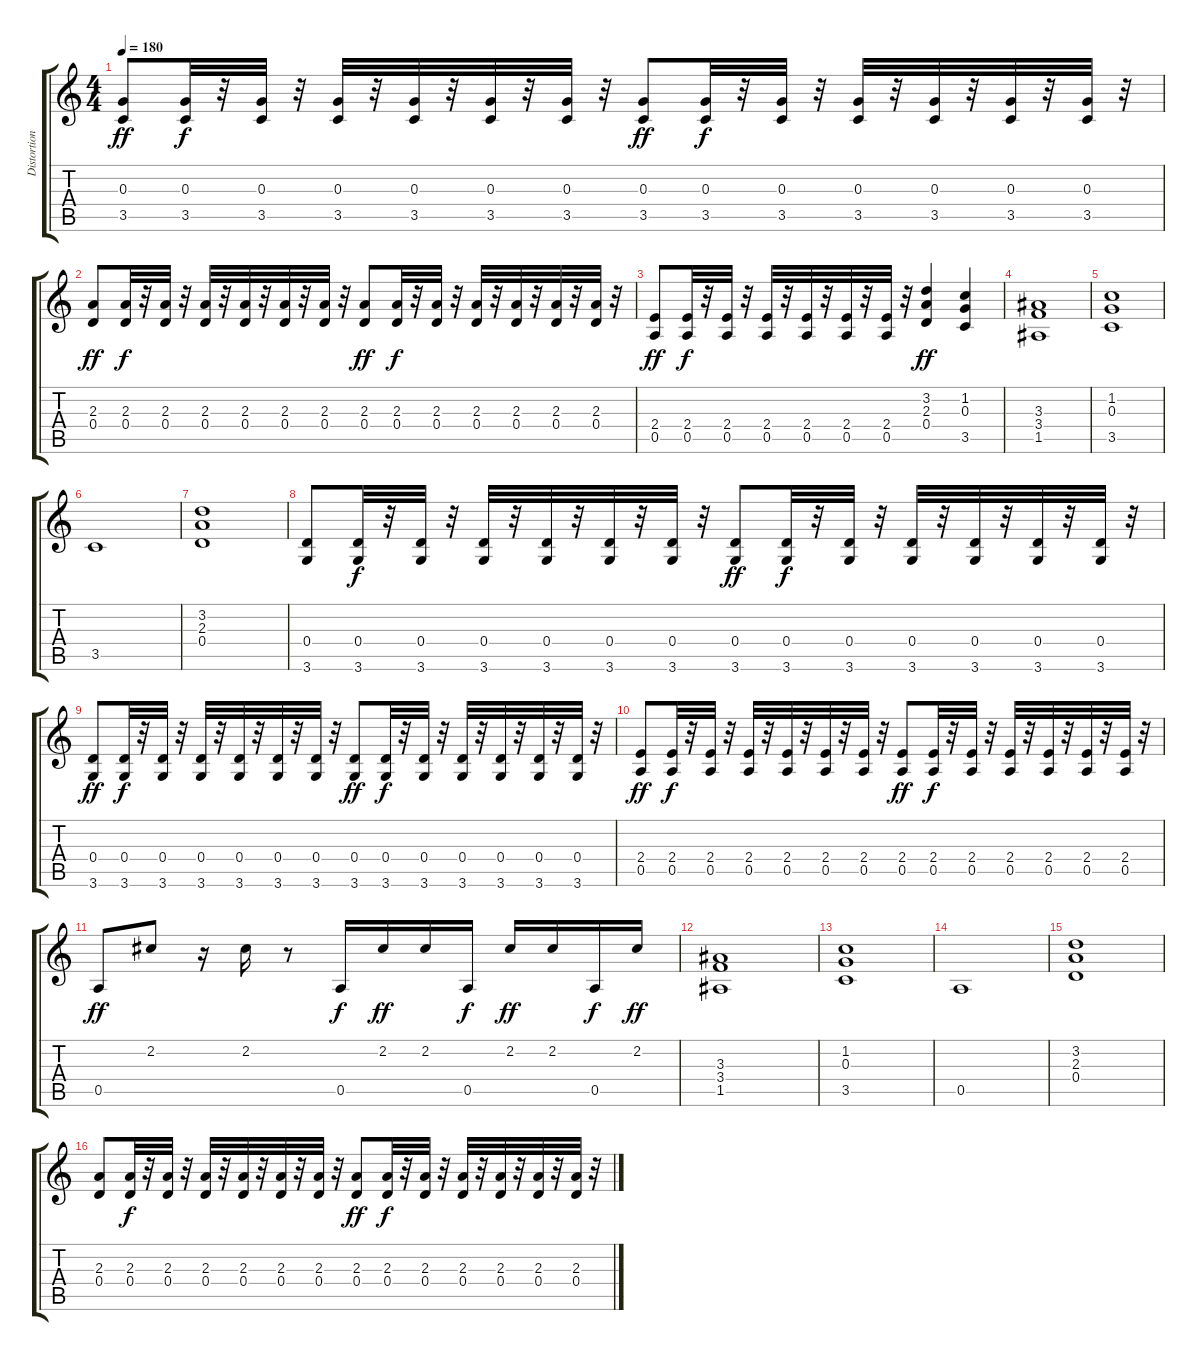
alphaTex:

\track ("Distortion Guitar 2" "Distortion") {instrument distortionguitar}
\staff {score tabs}
\tuning (E4 B3 G3 D3 A2 E2) {hide}
\ts (4 4)
\tempo 180
\clef g2
\ks c
(0.3 3.5).8{dy ff} (0.3 3.5).32{dy f} r.32 (0.3 3.5).32 r.32 (0.3 3.5).32 r.32 (0.3 3.5).32 r.32 (0.3 3.5).32 r.32 (0.3 3.5).32 r.32 (0.3 3.5).8{dy ff} (0.3 3.5).32{dy f} r.32 (0.3 3.5).32 r.32 (0.3 3.5).32 r.32 (0.3 3.5).32 r.32 (0.3 3.5).32 r.32 (0.3 3.5).32 r.32 |
(2.3 0.4).8{dy ff} (2.3 0.4).32{dy f} r.32 (2.3 0.4).32 r.32 (2.3 0.4).32 r.32 (2.3 0.4).32 r.32 (2.3 0.4).32 r.32 (2.3 0.4).32 r.32 (2.3 0.4).8{dy ff} (2.3 0.4).32{dy f} r.32 (2.3 0.4).32 r.32 (2.3 0.4).32 r.32 (2.3 0.4).32 r.32 (2.3 0.4).32 r.32 (2.3 0.4).32 r.32 |
(2.4 0.5).8{dy ff} (2.4 0.5).32{dy f} r.32 (2.4 0.5).32 r.32 (2.4 0.5).32 r.32 (2.4 0.5).32 r.32 (2.4 0.5).32 r.32 (2.4 0.5).32 r.32 (3.2 2.3 0.4).4{dy ff} (1.2 0.3 3.5).4 |
(3.3 3.4 1.5).1 |
(1.2 0.3 3.5).1 |
3.5.1 |
(3.2 2.3 0.4).1 |
(0.4 3.6).8 (0.4 3.6).32{dy f} r.32 (0.4 3.6).32 r.32 (0.4 3.6).32 r.32 (0.4 3.6).32 r.32 (0.4 3.6).32 r.32 (0.4 3.6).32 r.32 (0.4 3.6).8{dy ff} (0.4 3.6).32{dy f} r.32 (0.4 3.6).32 r.32 (0.4 3.6).32 r.32 (0.4 3.6).32 r.32 (0.4 3.6).32 r.32 (0.4 3.6).32 r.32 |
(0.4 3.6).8{dy ff} (0.4 3.6).32{dy f} r.32 (0.4 3.6).32 r.32 (0.4 3.6).32 r.32 (0.4 3.6).32 r.32 (0.4 3.6).32 r.32 (0.4 3.6).32 r.32 (0.4 3.6).8{dy ff} (0.4 3.6).32{dy f} r.32 (0.4 3.6).32 r.32 (0.4 3.6).32 r.32 (0.4 3.6).32 r.32 (0.4 3.6).32 r.32 (0.4 3.6).32 r.32 |
(2.4 0.5).8{dy ff} (2.4 0.5).32{dy f} r.32 (2.4 0.5).32 r.32 (2.4 0.5).32 r.32 (2.4 0.5).32 r.32 (2.4 0.5).32 r.32 (2.4 0.5).32 r.32 (2.4 0.5).8{dy ff} (2.4 0.5).32{dy f} r.32 (2.4 0.5).32 r.32 (2.4 0.5).32 r.32 (2.4 0.5).32 r.32 (2.4 0.5).32 r.32 (2.4 0.5).32 r.32 |
0.5.8{dy ff} 2.2.8 r.16 2.2.16 r.8 0.5.16{dy f} 2.2.16{dy ff} 2.2.16 0.5.16{dy f} 2.2.16{dy ff} 2.2.16 0.5.16{dy f} 2.2.16{dy ff} |
(3.3 3.4 1.5).1 |
(1.2 0.3 3.5).1 |
0.5.1 |
(3.2 2.3 0.4).1 |
(2.3 0.4).8 (2.3 0.4).32{dy f} r.32 (2.3 0.4).32 r.32 (2.3 0.4).32 r.32 (2.3 0.4).32 r.32 (2.3 0.4).32 r.32 (2.3 0.4).32 r.32 (2.3 0.4).8{dy ff} (2.3 0.4).32{dy f} r.32 (2.3 0.4).32 r.32 (2.3 0.4).32 r.32 (2.3 0.4).32 r.32 (2.3 0.4).32 r.32 (2.3 0.4).32 r.32
